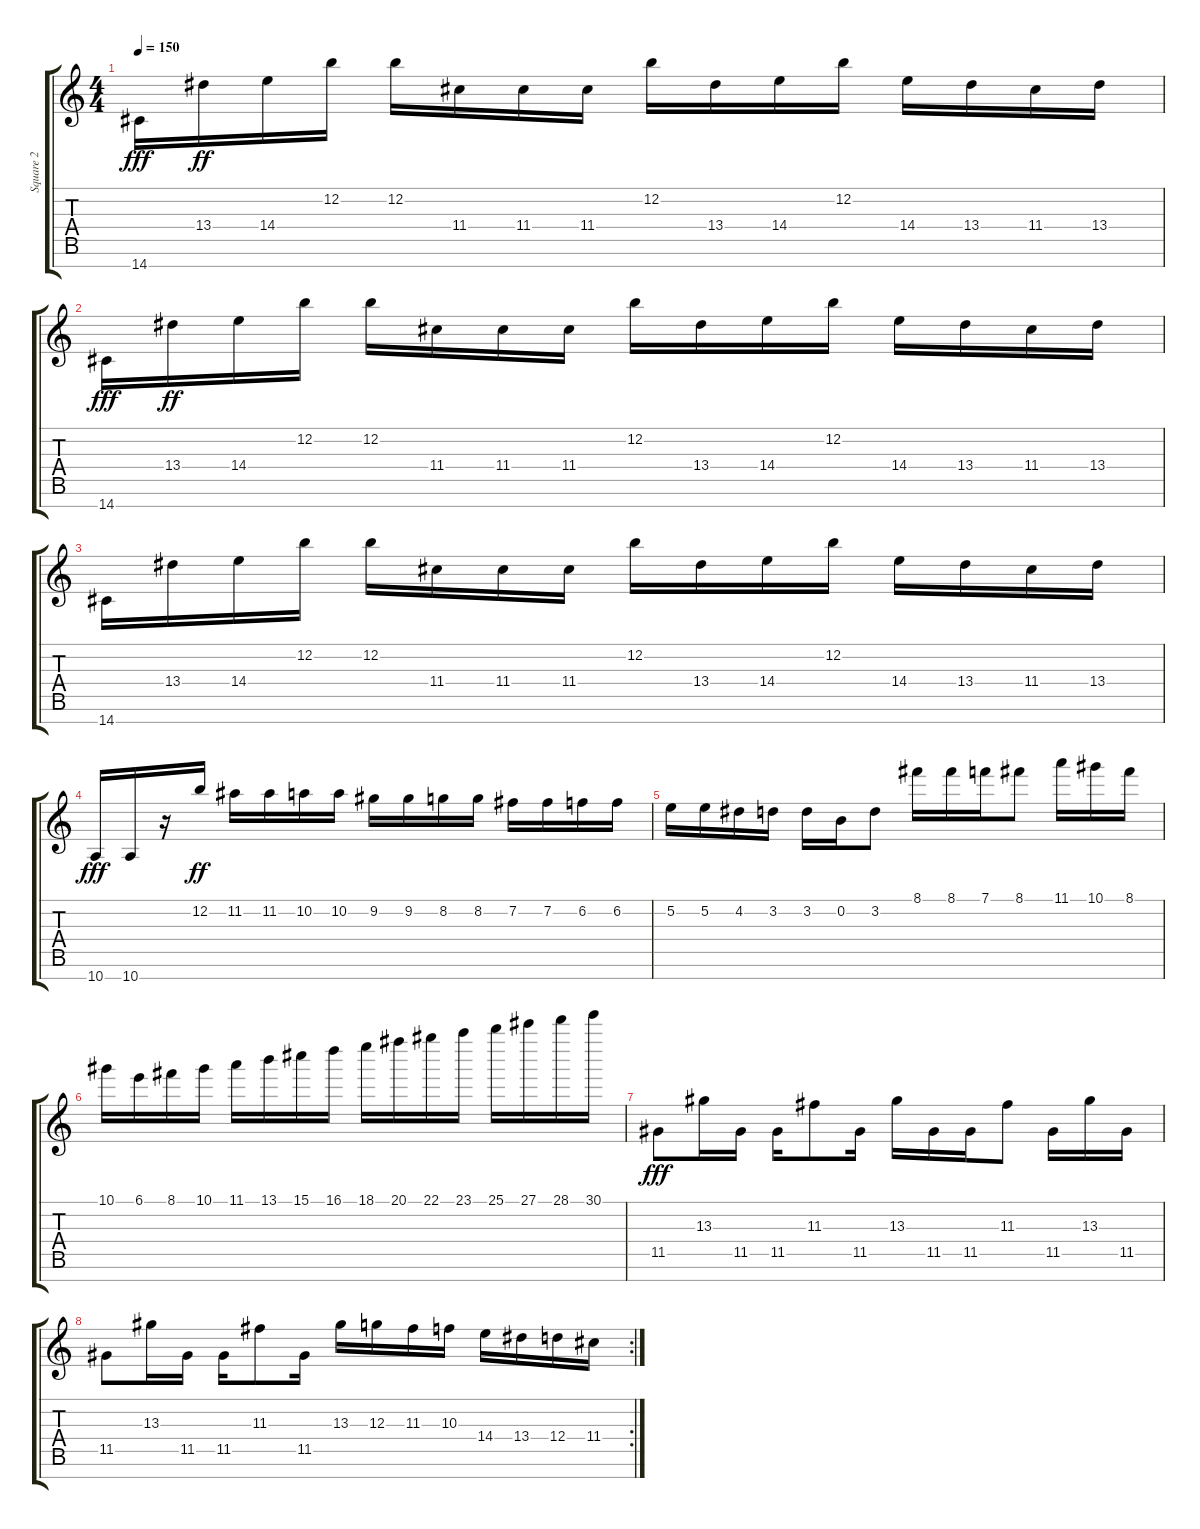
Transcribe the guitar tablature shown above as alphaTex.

\track ("Square 2" "Square 2") {instrument electricguitarjazz}
\staff {score tabs}
\tuning (Bb4 B3 G3 D3 A2 E2 B1) {hide}
\ts (4 4)
\tempo 150
\clef g2
\ks c
14.7.16{dy fff} 13.4.16{dy ff} 14.4.16 12.2.16 12.2.16 11.4.16 11.4.16 11.4.16 12.2.16 13.4.16 14.4.16 12.2.16 14.4.16 13.4.16 11.4.16 13.4.16 |
14.7.16{dy fff} 13.4.16{dy ff} 14.4.16 12.2.16 12.2.16 11.4.16 11.4.16 11.4.16 12.2.16 13.4.16 14.4.16 12.2.16 14.4.16 13.4.16 11.4.16 13.4.16 |
14.7.16 13.4.16 14.4.16 12.2.16 12.2.16 11.4.16 11.4.16 11.4.16 12.2.16 13.4.16 14.4.16 12.2.16 14.4.16 13.4.16 11.4.16 13.4.16 |
10.7.16{dy fff} 10.7.16 r.16 12.2.16{dy ff} 11.2.16 11.2.16 10.2.16 10.2.16 9.2.16 9.2.16 8.2.16 8.2.16 7.2.16 7.2.16 6.2.16 6.2.16 |
5.2.16 5.2.16 4.2.16 3.2.16 3.2.16 0.2.16 3.2.8 8.1.16 8.1.16 7.1.16 8.1.8 11.1.16 10.1.16 8.1.16 |
10.1.16 6.1.16 8.1.16 10.1.16 11.1.16 13.1.16 15.1.16 16.1.16 18.1.16 20.1.16 22.1.16 23.1.16 25.1.16 27.1.16 28.1.16 30.1.16 |
11.5.8{dy fff} 13.3.16 11.5.16 11.5.16 11.3.8 11.5.16 13.3.16 11.5.16 11.5.16 11.3.8 11.5.16 13.3.16 11.5.16 |
\rc 2
11.5.8 13.3.16 11.5.16 11.5.16 11.3.8 11.5.16 13.3.16 12.3.16 11.3.16 10.3.16 14.4.16 13.4.16 12.4.16 11.4.16
